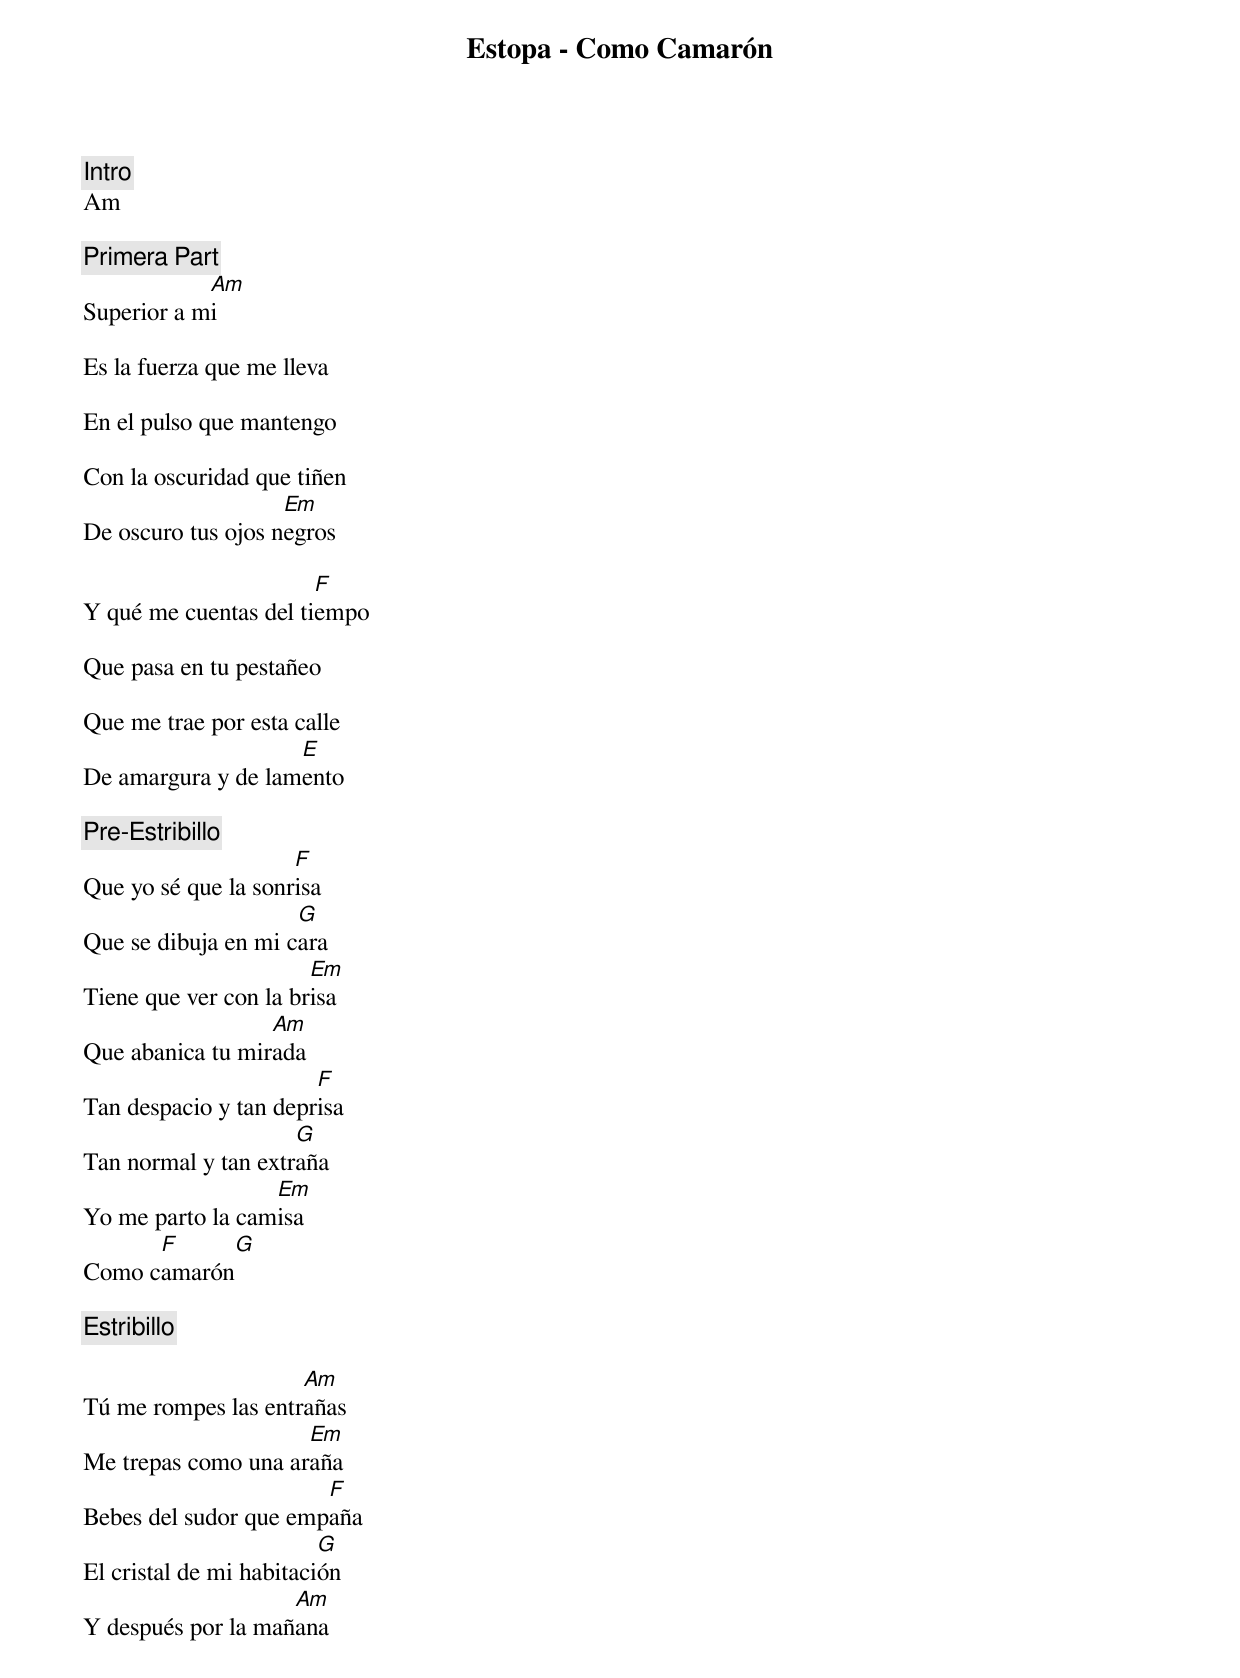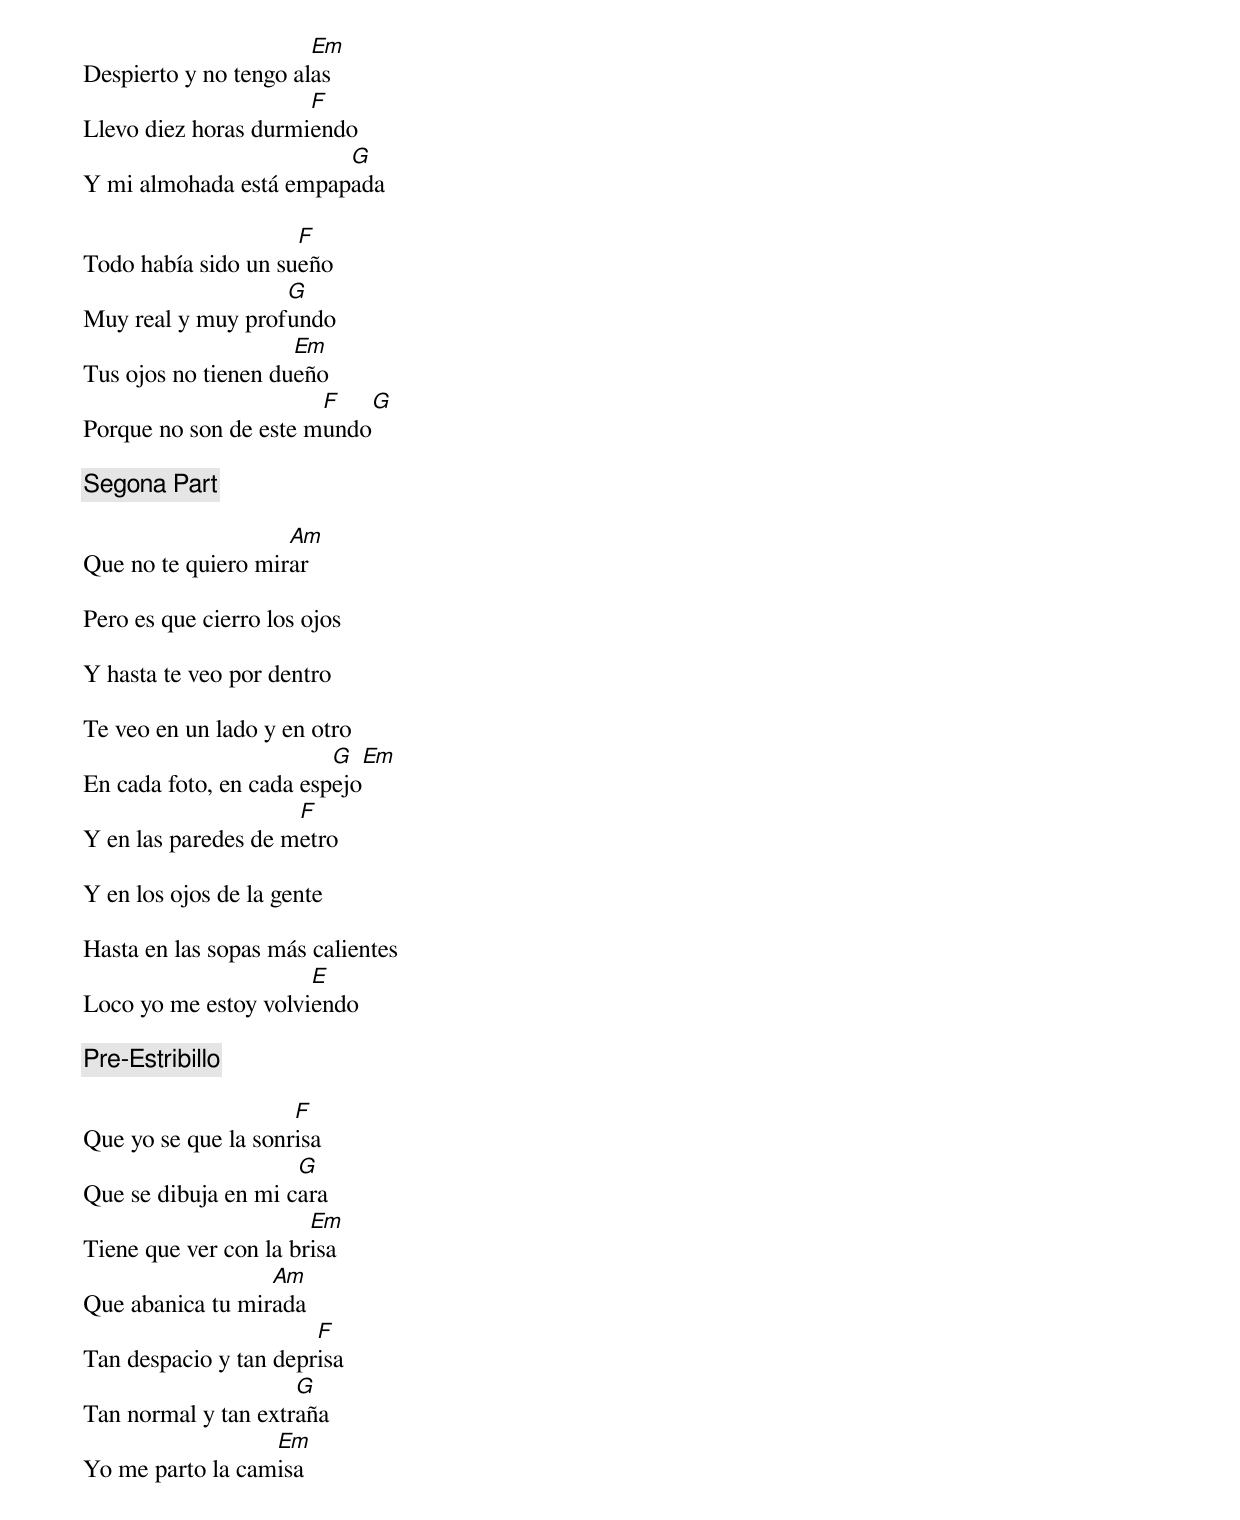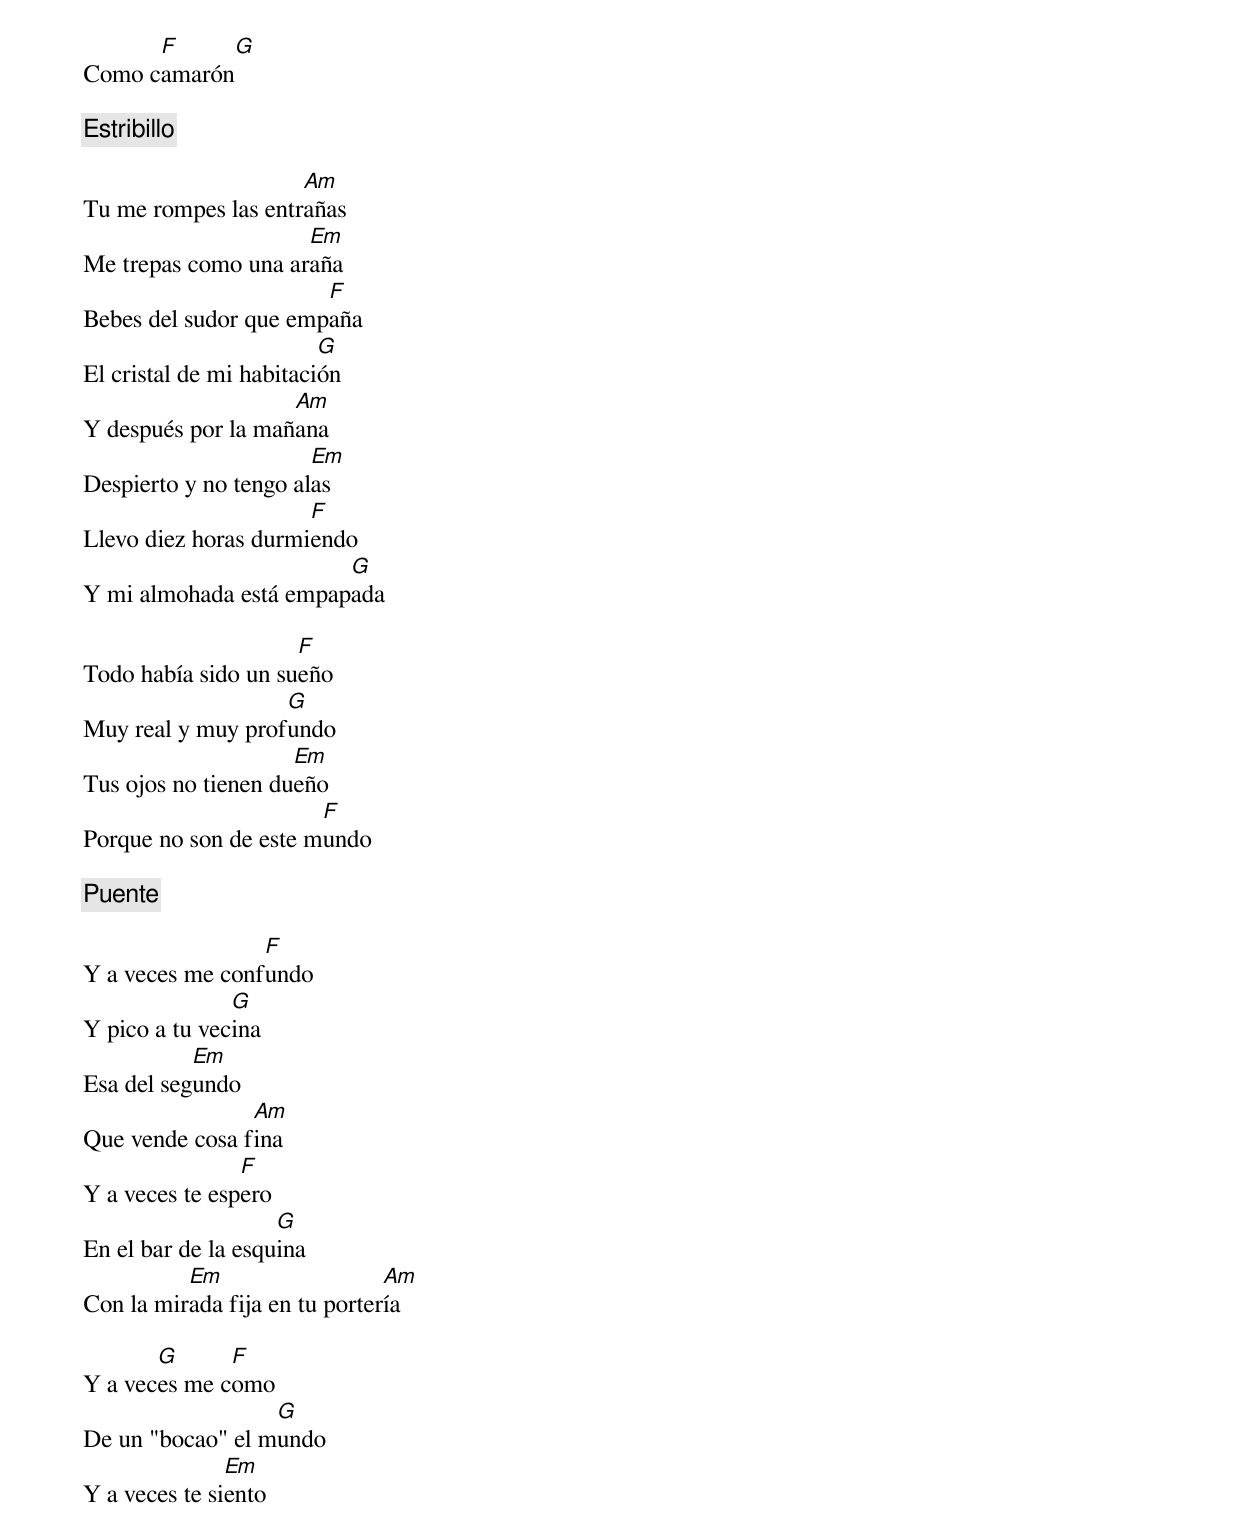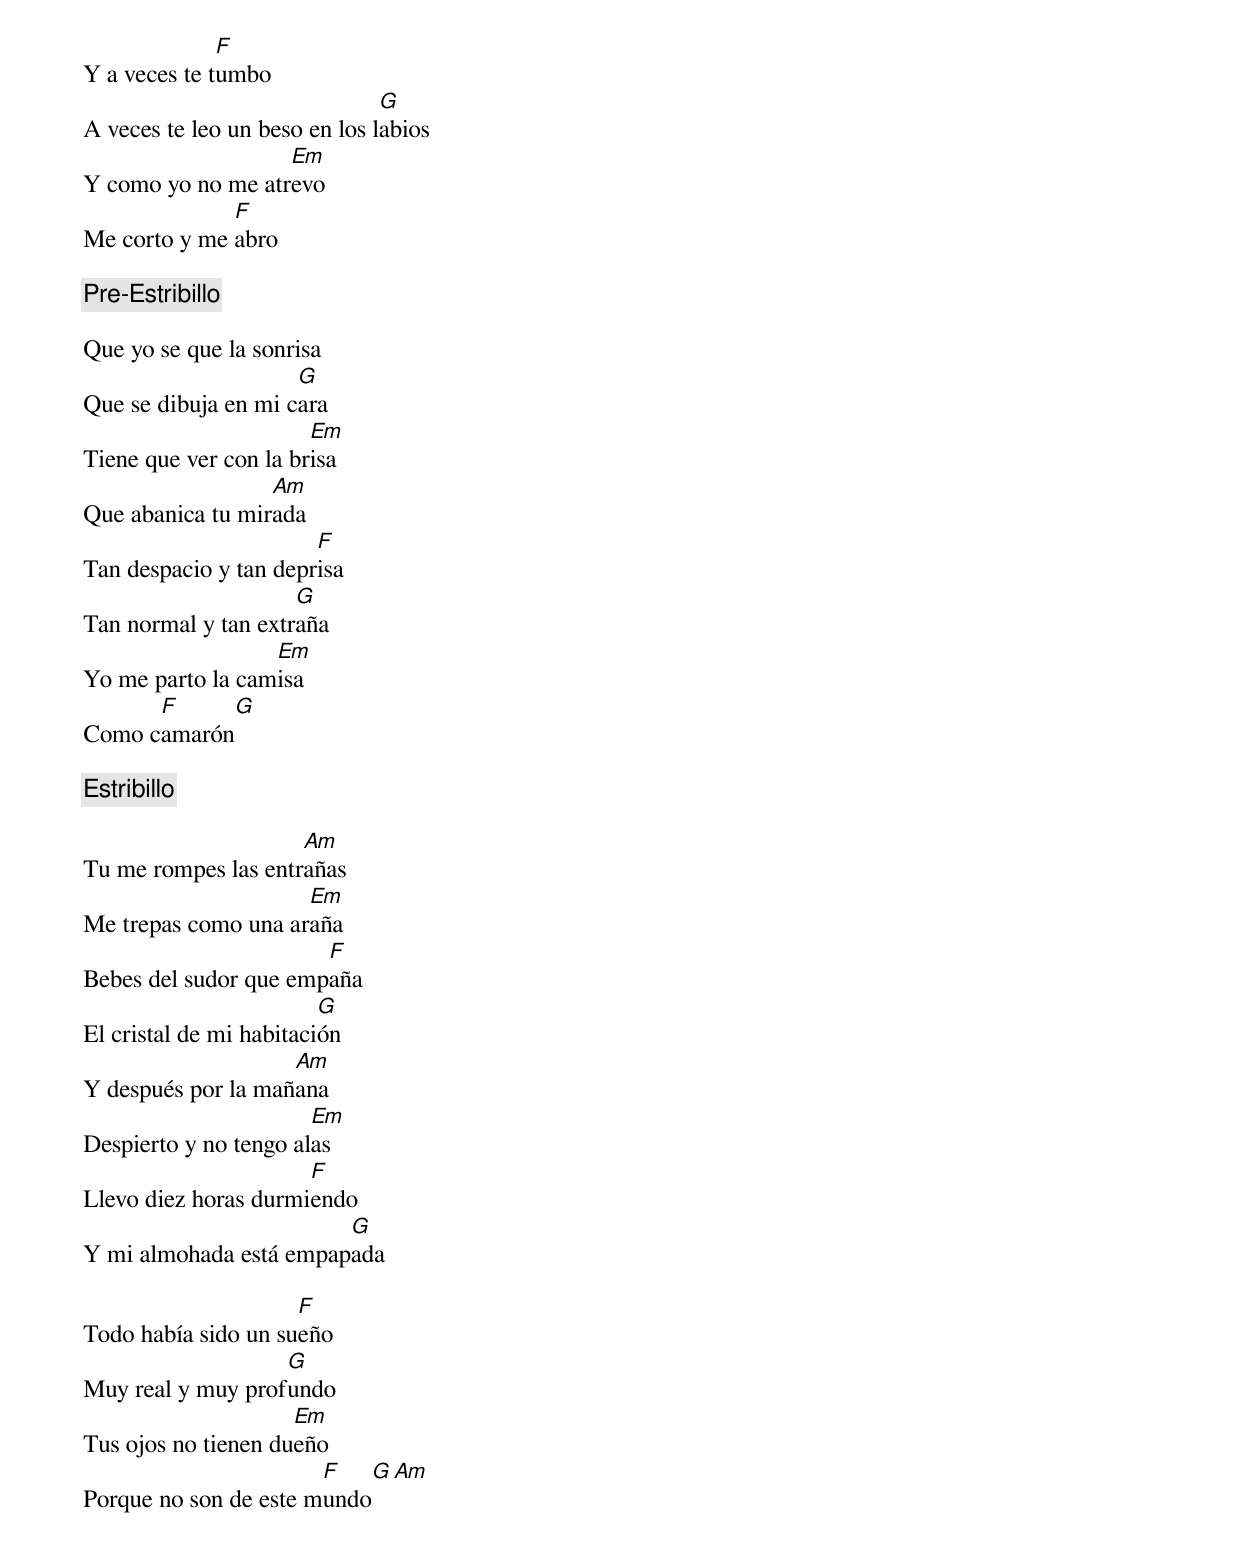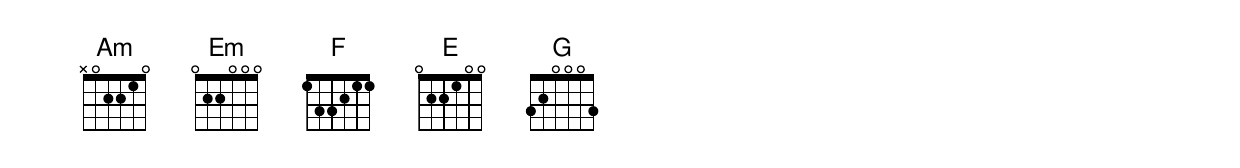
Estopa - Como Camarón

[Intro]
Am

[Primera Part]
            Am
Superior a mi

Es la fuerza que me lleva

En el pulso que mantengo

Con la oscuridad que tiñen
                    Em
De oscuro tus ojos negros

                       F
Y qué me cuentas del tiempo

Que pasa en tu pestañeo

Que me trae por esta calle
                    E
De amargura y de lamento

[Pre-Estribillo]
                     F
Que yo sé que la sonrisa
                     G
Que se dibuja en mi cara
                       Em
Tiene que ver con la brisa
                  Am
Que abanica tu mirada
                       F
Tan despacio y tan deprisa
                     G
Tan normal y tan extraña
                  Em
Yo me parto la camisa
      F      G
Como camarón

[Estribillo]

                     Am
Tú me rompes las entrañas
                     Em
Me trepas como una araña
                       F
Bebes del sudor que empaña
                         G
El cristal de mi habitación
                    Am
Y después por la mañana
                       Em
Despierto y no tengo alas
                      F
Llevo diez horas durmiendo
                        G
Y mi almohada está empapada

                     F
Todo había sido un sueño
                   G
Muy real y muy profundo
                     Em
Tus ojos no tienen dueño
                       F    G
Porque no son de este mundo

[Segona Part]

                    Am
Que no te quiero mirar

Pero es que cierro los ojos

Y hasta te veo por dentro

Te veo en un lado y en otro
                         G   Em
En cada foto, en cada espejo
                     F
Y en las paredes de metro

Y en los ojos de la gente

Hasta en las sopas más calientes
                      E
Loco yo me estoy volviendo

[Pre-Estribillo]

                     F
Que yo se que la sonrisa
                     G
Que se dibuja en mi cara
                       Em
Tiene que ver con la brisa
                  Am
Que abanica tu mirada
                       F
Tan despacio y tan deprisa
                     G
Tan normal y tan extraña
                  Em
Yo me parto la camisa
      F      G
Como camarón

[Estribillo]

                     Am
Tu me rompes las entrañas
                     Em
Me trepas como una araña
                       F
Bebes del sudor que empaña
                         G
El cristal de mi habitación
                    Am
Y después por la mañana
                       Em
Despierto y no tengo alas
                      F
Llevo diez horas durmiendo
                        G
Y mi almohada está empapada

                     F
Todo había sido un sueño
                   G
Muy real y muy profundo
                     Em
Tus ojos no tienen dueño
                       F
Porque no son de este mundo

[Puente]

                 F
Y a veces me confundo
               G
Y pico a tu vecina
           Em
Esa del segundo
                Am
Que vende cosa fina
                F
Y a veces te espero
                    G
En el bar de la esquina
          Em                   Am
Con la mirada fija en tu portería

       G      F
Y a veces me como
                  G
De un "bocao" el mundo
               Em
Y a veces te siento
              F
Y a veces te tumbo
                               G
A veces te leo un beso en los labios
                   Em
Y como yo no me atrevo
              F
Me corto y me abro

[Pre-Estribillo]

Que yo se que la sonrisa
                     G
Que se dibuja en mi cara
                       Em
Tiene que ver con la brisa
                  Am
Que abanica tu mirada
                       F
Tan despacio y tan deprisa
                     G
Tan normal y tan extraña
                  Em
Yo me parto la camisa
      F      G
Como camarón

[Estribillo]

                     Am
Tu me rompes las entrañas
                     Em
Me trepas como una araña
                       F
Bebes del sudor que empaña
                         G
El cristal de mi habitación
                    Am
Y después por la mañana
                       Em
Despierto y no tengo alas
                      F
Llevo diez horas durmiendo
                        G
Y mi almohada está empapada

                     F
Todo había sido un sueño
                   G
Muy real y muy profundo
                     Em
Tus ojos no tienen dueño
                       F    G  Am
Porque no son de este mundo
